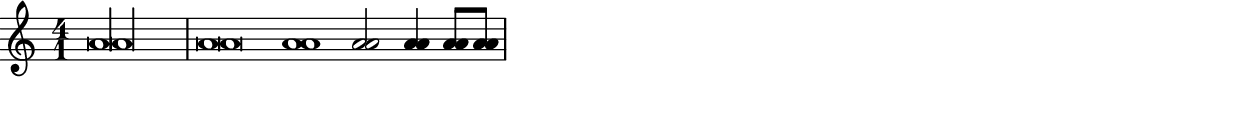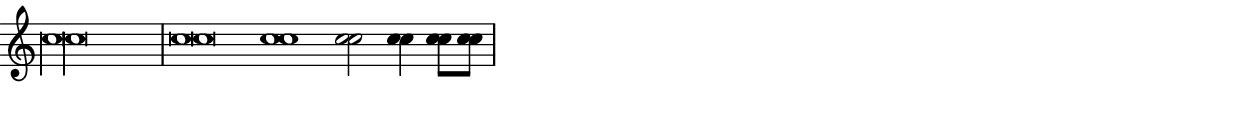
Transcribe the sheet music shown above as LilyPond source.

%% Generated by lilypond-book
%% Options: [exampleindent=10.16\mm,indent=0\mm,line-width=160\mm]
\include "lilypond-book-preamble.ly"


% ****************************************************************
% Start cut-&-pastable-section
% ****************************************************************

#(ly:set-option 'eps-box-padding 3.000000)



\paper {
  indent = 0\mm
  line-width = 160\mm
  % offset the left padding, also add 1mm as lilypond creates cropped
  % images with a little space on the right
  line-width = #(- line-width (* mm  3.000000) (* mm 1))
}

\layout {
  
}




% ****************************************************************
% ly snippet:
% ****************************************************************
\sourcefilename "/lilypond-2.23.82/input/regression/monochords.ly"
\sourcefileline 0
\version "2.19.21"

\header { texidoc = "
Whole notes in a monochord must be properly offset so that the heads just
touch each other.  On the other hand, a stem should touch both notes.
" }

\relative {
  \time 4/1
  <a' a>\longa \breve 1 2 4 8 8 \break
  <c c>\longa \breve 1 2 4 8 8
}

\paper {
  ragged-right = ##t
}



% ****************************************************************
% end ly snippet
% ****************************************************************
